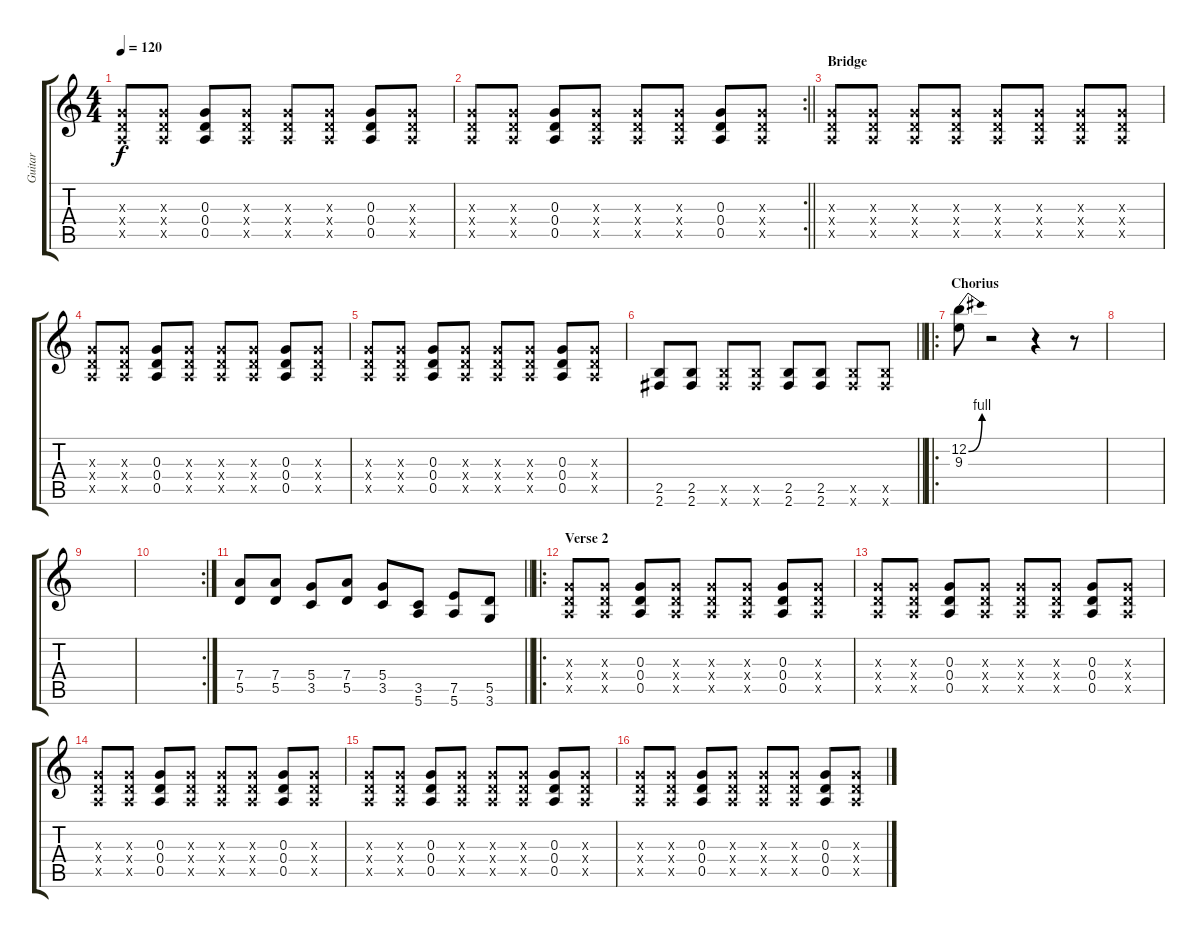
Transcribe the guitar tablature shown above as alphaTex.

\track ("Guitar" "Guitar") {instrument distortionguitar}
\staff {score tabs}
\tuning (E4 B3 G3 D3 A2 E2) {hide}
\ts (4 4)
\tempo 120
\clef g2
\ks c
(0.3{x} 0.4{x} 0.5{x}).8{dy f} (0.3{x} 0.4{x} 0.5{x}).8 (0.3 0.4 0.5).8 (0.3{x} 0.4{x} 0.5{x}).8 (0.3{x} 0.4{x} 0.5{x}).8 (0.3{x} 0.4{x} 0.5{x}).8 (0.3 0.4 0.5).8 (0.3{x} 0.4{x} 0.5{x}).8 |
\rc 2
\barLineRight lightlight
(0.3{x} 0.4{x} 0.5{x}).8 (0.3{x} 0.4{x} 0.5{x}).8 (0.3 0.4 0.5).8 (0.3{x} 0.4{x} 0.5{x}).8 (0.3{x} 0.4{x} 0.5{x}).8 (0.3{x} 0.4{x} 0.5{x}).8 (0.3 0.4 0.5).8 (0.3{x} 0.4{x} 0.5{x}).8 |
\section ("" "Bridge")
(0.3{x} 0.4{x} 0.5{x}).8 (0.3{x} 0.4{x} 0.5{x}).8 (0.3{x} 0.4{x} 0.5{x}).8 (0.3{x} 0.4{x} 0.5{x}).8 (0.3{x} 0.4{x} 0.5{x}).8 (0.3{x} 0.4{x} 0.5{x}).8 (0.3{x} 0.4{x} 0.5{x}).8 (0.3{x} 0.4{x} 0.5{x}).8 |
(0.3{x} 0.4{x} 0.5{x}).8 (0.3{x} 0.4{x} 0.5{x}).8 (0.3 0.4 0.5).8 (0.3{x} 0.4{x} 0.5{x}).8 (0.3{x} 0.4{x} 0.5{x}).8 (0.3{x} 0.4{x} 0.5{x}).8 (0.3 0.4 0.5).8 (0.3{x} 0.4{x} 0.5{x}).8 |
(0.3{x} 0.4{x} 0.5{x}).8 (0.3{x} 0.4{x} 0.5{x}).8 (0.3 0.4 0.5).8 (0.3{x} 0.4{x} 0.5{x}).8 (0.3{x} 0.4{x} 0.5{x}).8 (0.3{x} 0.4{x} 0.5{x}).8 (0.3 0.4 0.5).8 (0.3{x} 0.4{x} 0.5{x}).8 |
\barLineRight lightlight
(2.5 2.6).8 (2.5 2.6).8 (2.5{x} 2.6{x}).8 (2.5{x} 2.6{x}).8 (2.5 2.6).8 (2.5 2.6).8 (2.5{x} 2.6{x}).8 (2.5{x} 2.6{x}).8 |
\ro
\section ("" "Chorius")
(12.2{be (bend 0 0 60 4)} 9.3).8 r.2 r.4 r.8 |
|
|
\rc 2
|
\barLineRight lightlight
(7.4 5.5).8 (7.4 5.5).8 (5.4 3.5).8 (7.4 5.5).8 (5.4 3.5).8 (3.5 5.6).8 (7.5 5.6).8 (5.5 3.6).8 |
\ro
\section ("" "Verse 2")
(0.3{x} 0.4{x} 0.5{x}).8 (0.3{x} 0.4{x} 0.5{x}).8 (0.3 0.4 0.5).8 (0.3{x} 0.4{x} 0.5{x}).8 (0.3{x} 0.4{x} 0.5{x}).8 (0.3{x} 0.4{x} 0.5{x}).8 (0.3 0.4 0.5).8 (0.3{x} 0.4{x} 0.5{x}).8 |
(0.3{x} 0.4{x} 0.5{x}).8 (0.3{x} 0.4{x} 0.5{x}).8 (0.3 0.4 0.5).8 (0.3{x} 0.4{x} 0.5{x}).8 (0.3{x} 0.4{x} 0.5{x}).8 (0.3{x} 0.4{x} 0.5{x}).8 (0.3 0.4 0.5).8 (0.3{x} 0.4{x} 0.5{x}).8 |
(0.3{x} 0.4{x} 0.5{x}).8 (0.3{x} 0.4{x} 0.5{x}).8 (0.3 0.4 0.5).8 (0.3{x} 0.4{x} 0.5{x}).8 (0.3{x} 0.4{x} 0.5{x}).8 (0.3{x} 0.4{x} 0.5{x}).8 (0.3 0.4 0.5).8 (0.3{x} 0.4{x} 0.5{x}).8 |
(0.3{x} 0.4{x} 0.5{x}).8 (0.3{x} 0.4{x} 0.5{x}).8 (0.3 0.4 0.5).8 (0.3{x} 0.4{x} 0.5{x}).8 (0.3{x} 0.4{x} 0.5{x}).8 (0.3{x} 0.4{x} 0.5{x}).8 (0.3 0.4 0.5).8 (0.3{x} 0.4{x} 0.5{x}).8 |
(0.3{x} 0.4{x} 0.5{x}).8 (0.3{x} 0.4{x} 0.5{x}).8 (0.3 0.4 0.5).8 (0.3{x} 0.4{x} 0.5{x}).8 (0.3{x} 0.4{x} 0.5{x}).8 (0.3{x} 0.4{x} 0.5{x}).8 (0.3 0.4 0.5).8 (0.3{x} 0.4{x} 0.5{x}).8
